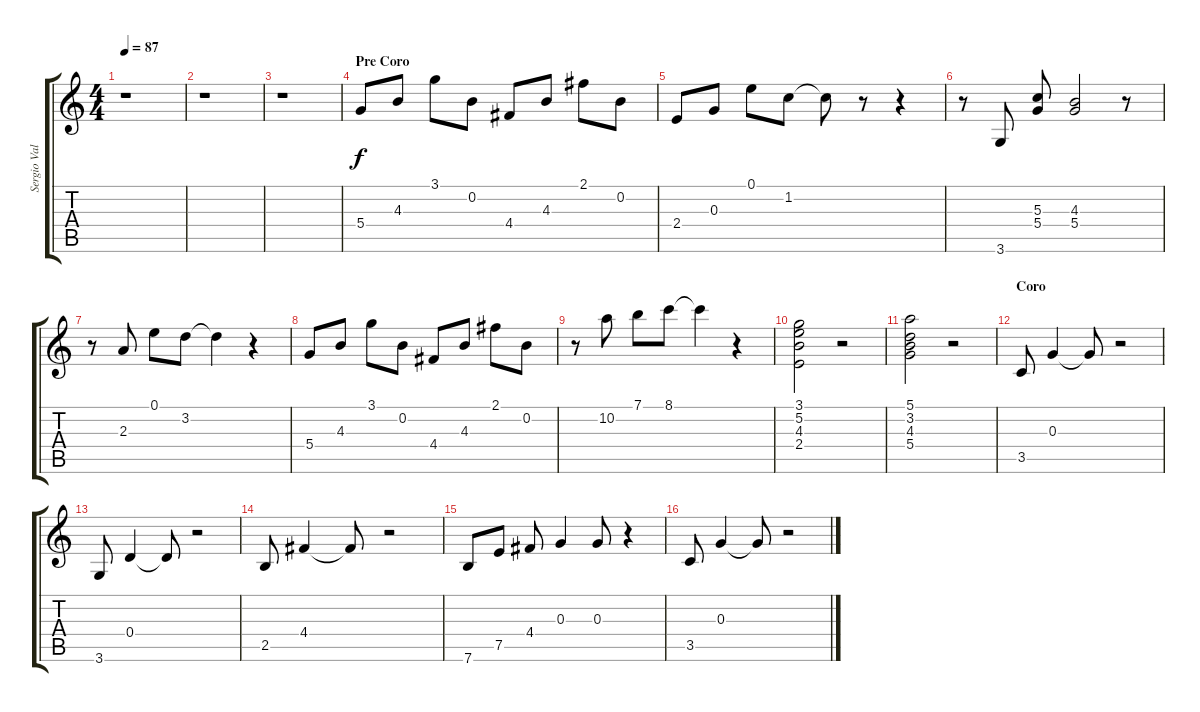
\track ("Sergio Vallín" "Sergio Val") {instrument electricguitarclean}
\staff {score tabs}
\tuning (E4 B3 G3 D3 A2 E2) {hide}
\ts (4 4)
\tempo 87
\clef g2
\ks c
r.1{dy f} |
r.1 |
r.1 |
\section ("" "Pre Coro")
5.4.8 4.3.8 3.1.8 0.2.8 4.4.8 4.3.8 2.1.8 0.2.8 |
2.4.8 0.3.8 0.1.8 1.2.8 1.2{t}.8 r.8 r.4 |
r.8 3.6.8 (5.3 5.4).8 (4.3 5.4).2 r.8 |
r.8 2.3.8 0.1.8 3.2.8 3.2{t}.4 r.4 |
5.4.8 4.3.8 3.1.8 0.2.8 4.4.8 4.3.8 2.1.8 0.2.8 |
r.8 10.2.8 7.1.8 8.1.8 8.1{t}.4 r.4 |
(3.1 5.2 4.3 2.4).2 r.2 |
(5.1 3.2 4.3 5.4).2 r.2 |
\section ("" "Coro")
3.5.8 0.3.4 0.3{t}.8 r.2 |
3.6.8 0.4.4 0.4{t}.8 r.2 |
2.5.8 4.4.4 4.4{t}.8 r.2 |
7.6.8 7.5.8 4.4.8 0.3.4 0.3.8 r.4 |
3.5.8 0.3.4 0.3{t}.8 r.2
